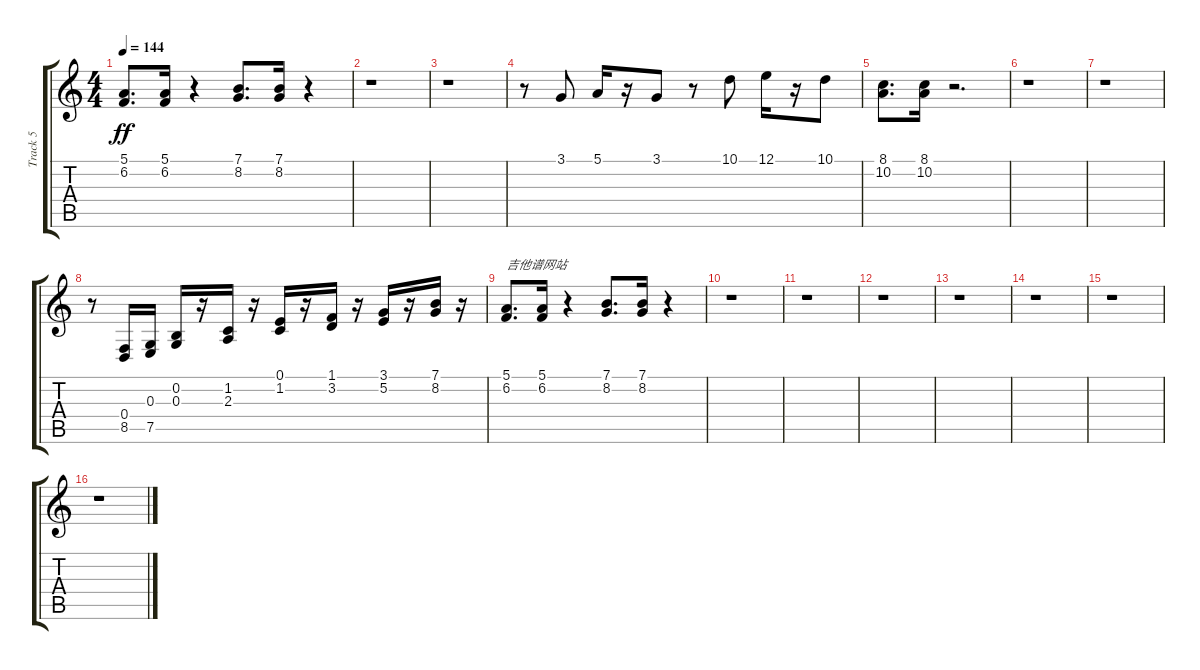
\track ("Track 5" "Track 5") {instrument brasssection}
\staff {score tabs}
\tuning (E4 B3 G3 D3 A2 E2) {hide}
\ts (4 4)
\tempo 144
\clef g2
\ks c
(5.1 6.2).8{d dy ff} (5.1 6.2).16 r.4 (7.1 8.2).8{d} (7.1 8.2).16 r.4 |
r.1 |
r.1 |
r.8 3.1.8 5.1.16 r.16 3.1.8 r.8 10.1.8 12.1.16 r.16 10.1.8 |
(8.1 10.2).8{d} (8.1 10.2).16 r.2{d} |
r.1 |
r.1 |
r.8 (0.4 8.5).16 (0.3 7.5).16 (0.2 0.3).16 r.16 (1.2 2.3).16 r.16 (0.1 1.2).16 r.16 (1.1 3.2).16 r.16 (3.1 5.2).16 r.16 (7.1 8.2).16 r.16 |
(5.1 6.2).8{d txt "吉他谱网站"} (5.1 6.2).16 r.4 (7.1 8.2).8{d} (7.1 8.2).16 r.4 |
r.1 |
r.1 |
r.1 |
r.1 |
r.1 |
r.1 |
r.1
